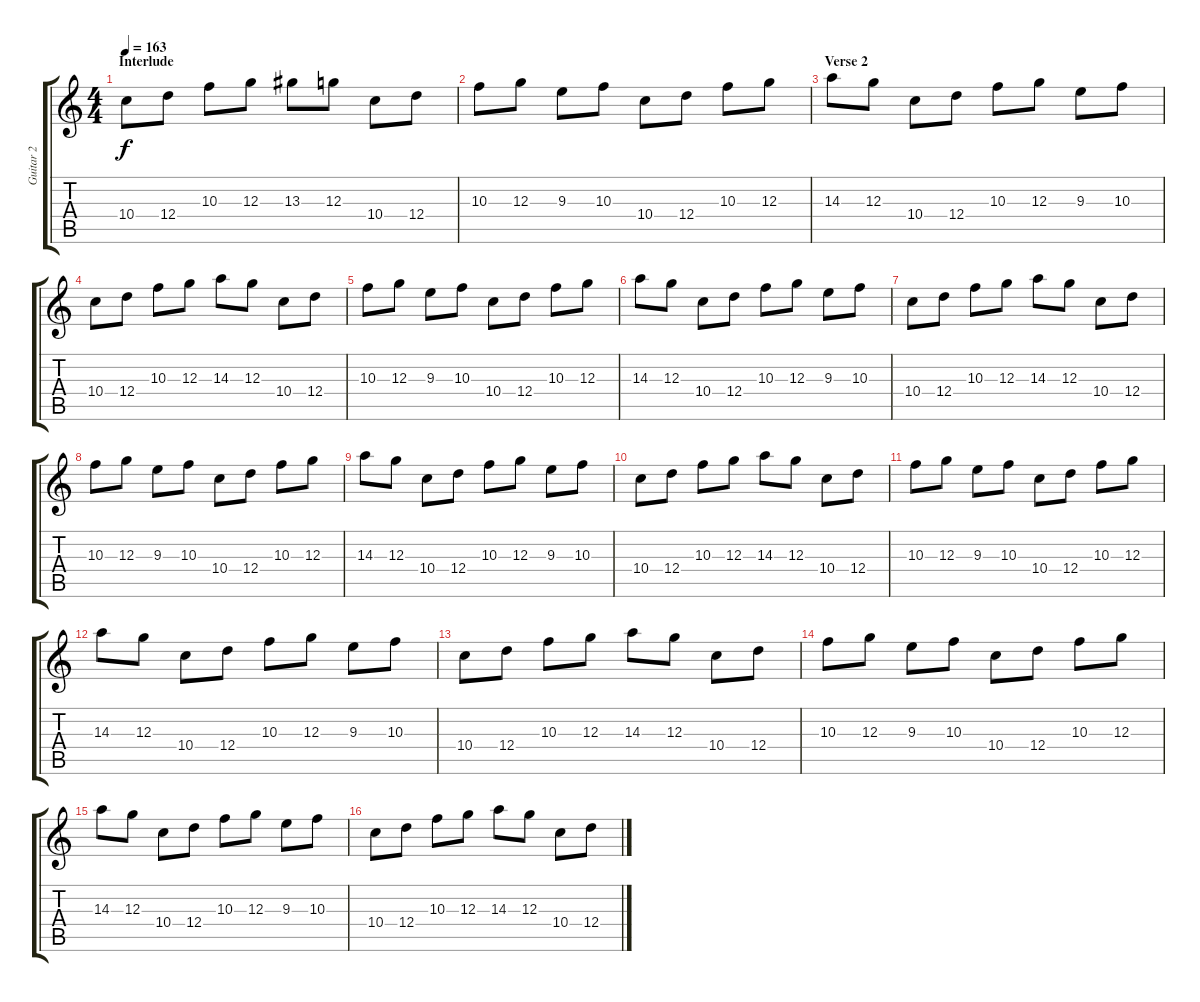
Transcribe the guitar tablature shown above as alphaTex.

\track ("Guitar 2" "Guitar 2") {instrument distortionguitar}
\staff {score tabs}
\tuning (E4 B3 G3 D3 A2 E2) {hide}
\ts (4 4)
\section ("" "Interlude")
\tempo 163
\clef g2
\ks c
10.4.8{dy f volume 10} 12.4.8 10.3.8 12.3.8 13.3.8 12.3.8 10.4.8 12.4.8 |
10.3.8 12.3.8 9.3.8 10.3.8 10.4.8 12.4.8 10.3.8 12.3.8 |
\section ("" "Verse 2")
14.3.8 12.3.8 10.4.8 12.4.8 10.3.8 12.3.8 9.3.8 10.3.8 |
10.4.8 12.4.8 10.3.8 12.3.8 14.3.8 12.3.8 10.4.8 12.4.8 |
10.3.8 12.3.8 9.3.8 10.3.8 10.4.8 12.4.8 10.3.8 12.3.8 |
14.3.8 12.3.8 10.4.8 12.4.8 10.3.8 12.3.8 9.3.8 10.3.8 |
10.4.8 12.4.8 10.3.8 12.3.8 14.3.8 12.3.8 10.4.8 12.4.8 |
10.3.8 12.3.8 9.3.8 10.3.8 10.4.8 12.4.8 10.3.8 12.3.8 |
14.3.8 12.3.8 10.4.8 12.4.8 10.3.8 12.3.8 9.3.8 10.3.8 |
10.4.8 12.4.8 10.3.8 12.3.8 14.3.8 12.3.8 10.4.8 12.4.8 |
10.3.8 12.3.8 9.3.8 10.3.8 10.4.8 12.4.8 10.3.8 12.3.8 |
14.3.8 12.3.8 10.4.8 12.4.8 10.3.8 12.3.8 9.3.8 10.3.8 |
10.4.8 12.4.8 10.3.8 12.3.8 14.3.8 12.3.8 10.4.8 12.4.8 |
10.3.8 12.3.8 9.3.8 10.3.8 10.4.8 12.4.8 10.3.8 12.3.8 |
14.3.8 12.3.8 10.4.8 12.4.8 10.3.8 12.3.8 9.3.8 10.3.8 |
10.4.8 12.4.8 10.3.8 12.3.8 14.3.8 12.3.8 10.4.8 12.4.8
